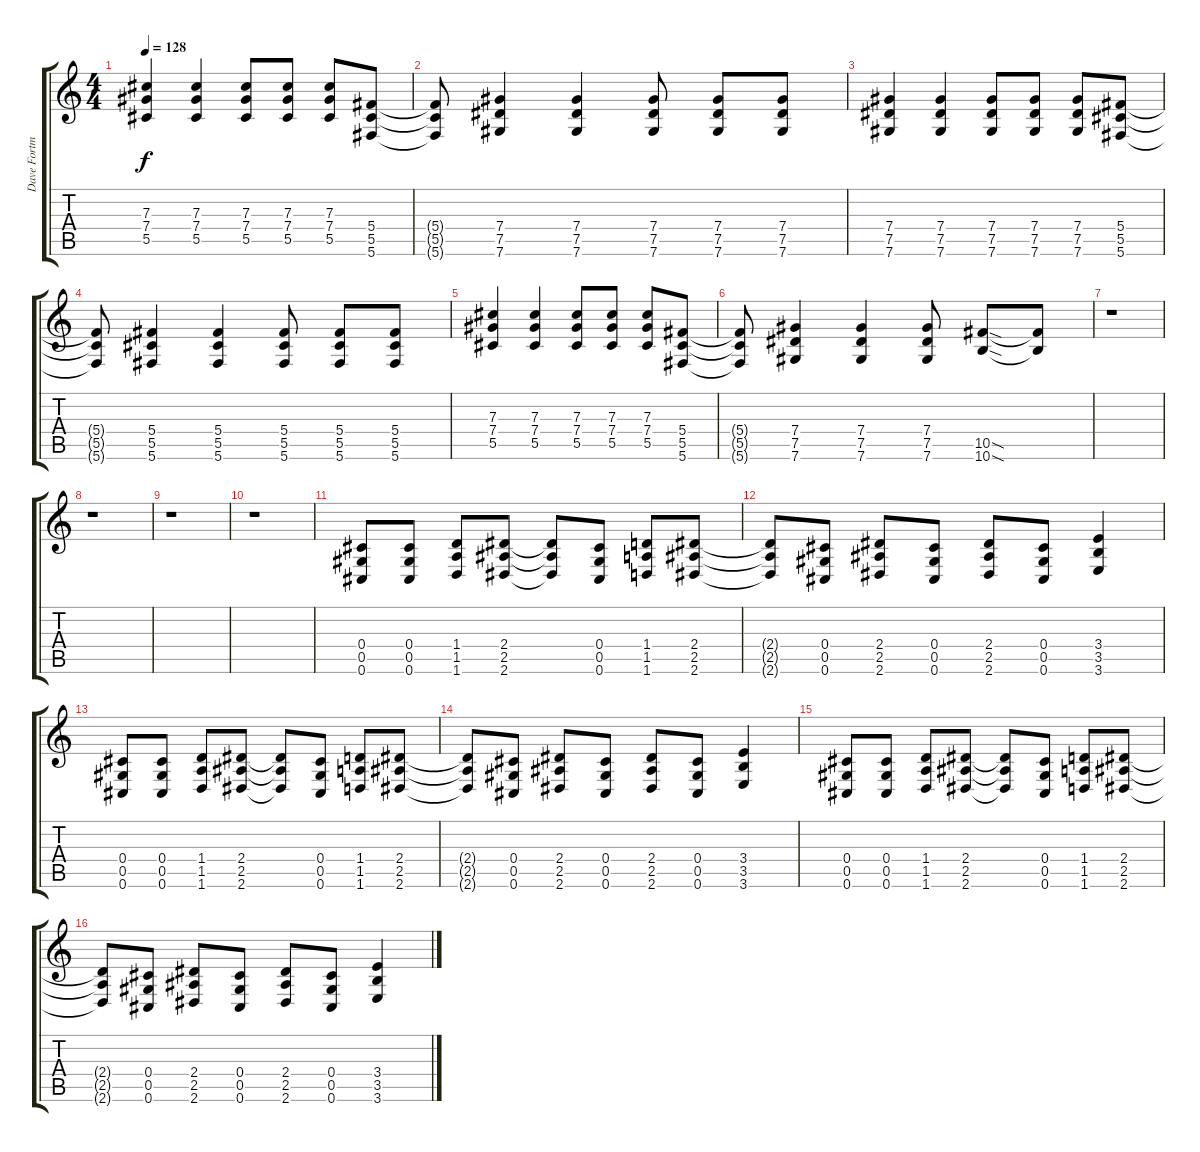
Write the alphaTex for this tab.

\track ("Dave Fortman (rhythm)" "Dave Fortm") {instrument overdrivenguitar}
\staff {score tabs}
\tuning (Eb4 Bb3 Gb3 Db3 Ab2 Db2) {hide}
\ts (4 4)
\tempo 128
\clef g2
\ks c
(7.3 7.4 5.5).4{dy f} (7.3 7.4 5.5).4 (7.3 7.4 5.5).8 (7.3 7.4 5.5).8 (7.3 7.4 5.5).8 (5.4 5.5 5.6).8 |
(5.4{t} 5.5{t} 5.6{t}).8 (7.4 7.5 7.6).4 (7.4 7.5 7.6).4 (7.4 7.5 7.6).8 (7.4 7.5 7.6).8 (7.4 7.5 7.6).8 |
(7.4 7.5 7.6).4 (7.4 7.5 7.6).4 (7.4 7.5 7.6).8 (7.4 7.5 7.6).8 (7.4 7.5 7.6).8 (5.4 5.5 5.6).8 |
(5.4{t} 5.5{t} 5.6{t}).8 (5.4 5.5 5.6).4 (5.4 5.5 5.6).4 (5.4 5.5 5.6).8 (5.4 5.5 5.6).8 (5.4 5.5 5.6).8 |
(7.3 7.4 5.5).4 (7.3 7.4 5.5).4 (7.3 7.4 5.5).8 (7.3 7.4 5.5).8 (7.3 7.4 5.5).8 (5.4 5.5 5.6).8 |
(5.4{t} 5.5{t} 5.6{t}).8 (7.4 7.5 7.6).4 (7.4 7.5 7.6).4 (7.4 7.5 7.6).8 (10.5{sod} 10.6{sod}).8 (10.5{t} 10.6{t}).8 |
r.1 |
r.1 |
r.1 |
r.1 |
(0.4 0.5 0.6).8 (0.4 0.5 0.6).8 (1.4 1.5 1.6).8 (2.4 2.5 2.6).8 (2.4{t} 2.5{t} 2.6{t}).8 (0.4 0.5 0.6).8 (1.4 1.5 1.6).8 (2.4 2.5 2.6).8 |
(2.4{t} 2.5{t} 2.6{t}).8 (0.4 0.5 0.6).8 (2.4 2.5 2.6).8 (0.4 0.5 0.6).8 (2.4 2.5 2.6).8 (0.4 0.5 0.6).8 (3.4 3.5 3.6).4 |
(0.4 0.5 0.6).8 (0.4 0.5 0.6).8 (1.4 1.5 1.6).8 (2.4 2.5 2.6).8 (2.4{t} 2.5{t} 2.6{t}).8 (0.4 0.5 0.6).8 (1.4 1.5 1.6).8 (2.4 2.5 2.6).8 |
(2.4{t} 2.5{t} 2.6{t}).8 (0.4 0.5 0.6).8 (2.4 2.5 2.6).8 (0.4 0.5 0.6).8 (2.4 2.5 2.6).8 (0.4 0.5 0.6).8 (3.4 3.5 3.6).4 |
(0.4 0.5 0.6).8 (0.4 0.5 0.6).8 (1.4 1.5 1.6).8 (2.4 2.5 2.6).8 (2.4{t} 2.5{t} 2.6{t}).8 (0.4 0.5 0.6).8 (1.4 1.5 1.6).8 (2.4 2.5 2.6).8 |
(2.4{t} 2.5{t} 2.6{t}).8 (0.4 0.5 0.6).8 (2.4 2.5 2.6).8 (0.4 0.5 0.6).8 (2.4 2.5 2.6).8 (0.4 0.5 0.6).8 (3.4 3.5 3.6).4
